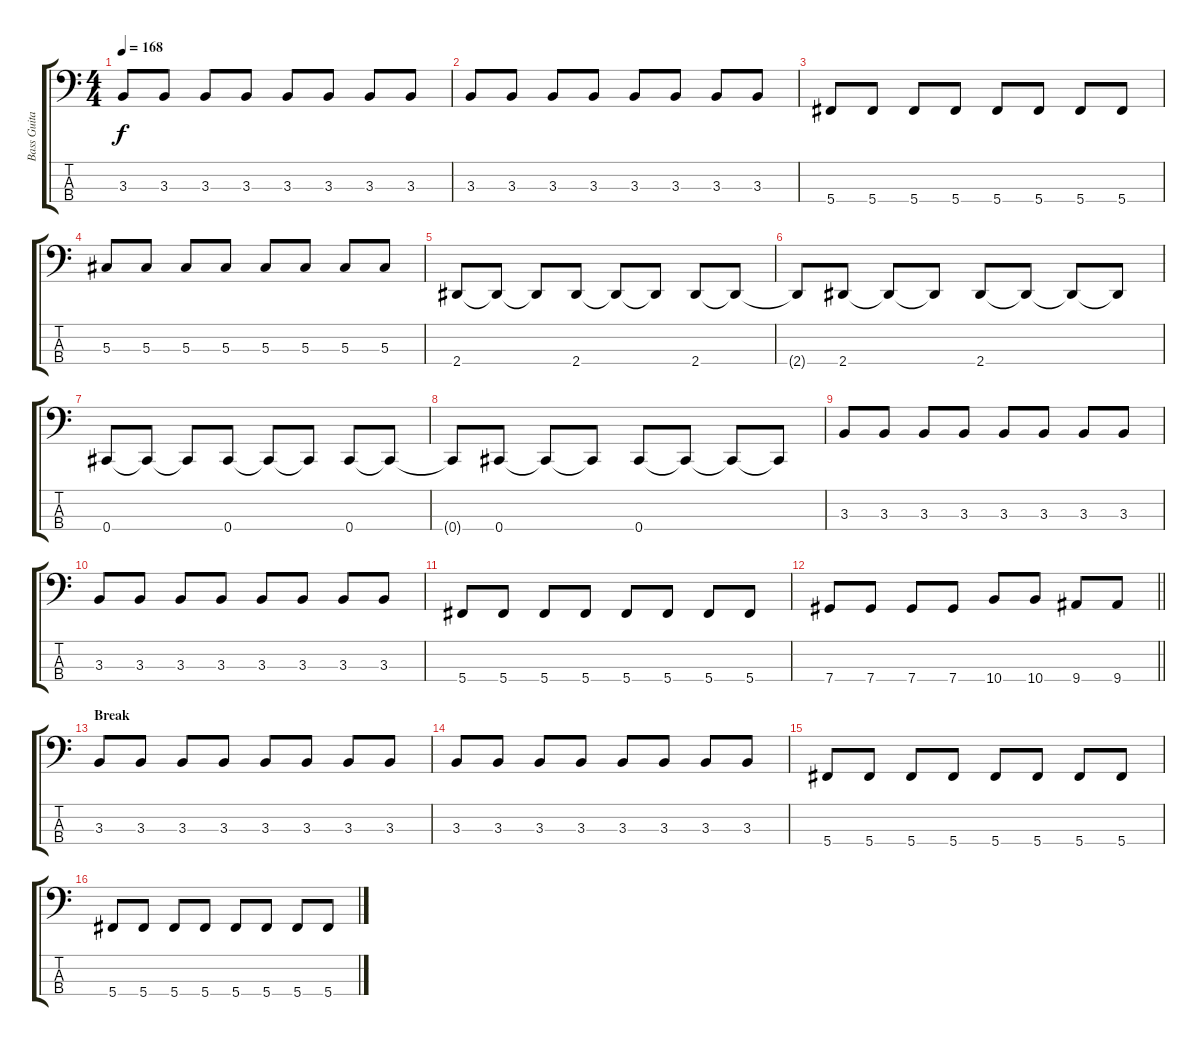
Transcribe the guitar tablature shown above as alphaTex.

\track ("Bass Guitar" "Bass Guita") {instrument electricbassfinger}
\staff {score tabs}
\tuning (Gb2 Db2 Ab1 Db1) {hide}
\ts (4 4)
\tempo 168
\clef f4
\ks c
3.3.8{dy f} 3.3.8 3.3.8 3.3.8 3.3.8 3.3.8 3.3.8 3.3.8 |
3.3.8 3.3.8 3.3.8 3.3.8 3.3.8 3.3.8 3.3.8 3.3.8 |
5.4.8 5.4.8 5.4.8 5.4.8 5.4.8 5.4.8 5.4.8 5.4.8 |
5.3.8 5.3.8 5.3.8 5.3.8 5.3.8 5.3.8 5.3.8 5.3.8 |
2.4.8 2.4{t}.8 2.4{t}.8 2.4.8 2.4{t}.8 2.4{t}.8 2.4.8 2.4{t}.8 |
2.4{t}.8 2.4.8 2.4{t}.8 2.4{t}.8 2.4.8 2.4{t}.8 2.4{t}.8 2.4{t}.8 |
0.4.8 0.4{t}.8 0.4{t}.8 0.4.8 0.4{t}.8 0.4{t}.8 0.4.8 0.4{t}.8 |
0.4{t}.8 0.4.8 0.4{t}.8 0.4{t}.8 0.4.8 0.4{t}.8 0.4{t}.8 0.4{t}.8 |
3.3.8 3.3.8 3.3.8 3.3.8 3.3.8 3.3.8 3.3.8 3.3.8 |
3.3.8 3.3.8 3.3.8 3.3.8 3.3.8 3.3.8 3.3.8 3.3.8 |
5.4.8 5.4.8 5.4.8 5.4.8 5.4.8 5.4.8 5.4.8 5.4.8 |
\barLineRight lightlight
7.4.8 7.4.8 7.4.8 7.4.8 10.4.8 10.4.8 9.4.8 9.4.8 |
\section ("" "Break")
3.3.8 3.3.8 3.3.8 3.3.8 3.3.8 3.3.8 3.3.8 3.3.8 |
3.3.8 3.3.8 3.3.8 3.3.8 3.3.8 3.3.8 3.3.8 3.3.8 |
5.4.8 5.4.8 5.4.8 5.4.8 5.4.8 5.4.8 5.4.8 5.4.8 |
5.4.8 5.4.8 5.4.8 5.4.8 5.4.8 5.4.8 5.4.8 5.4.8
